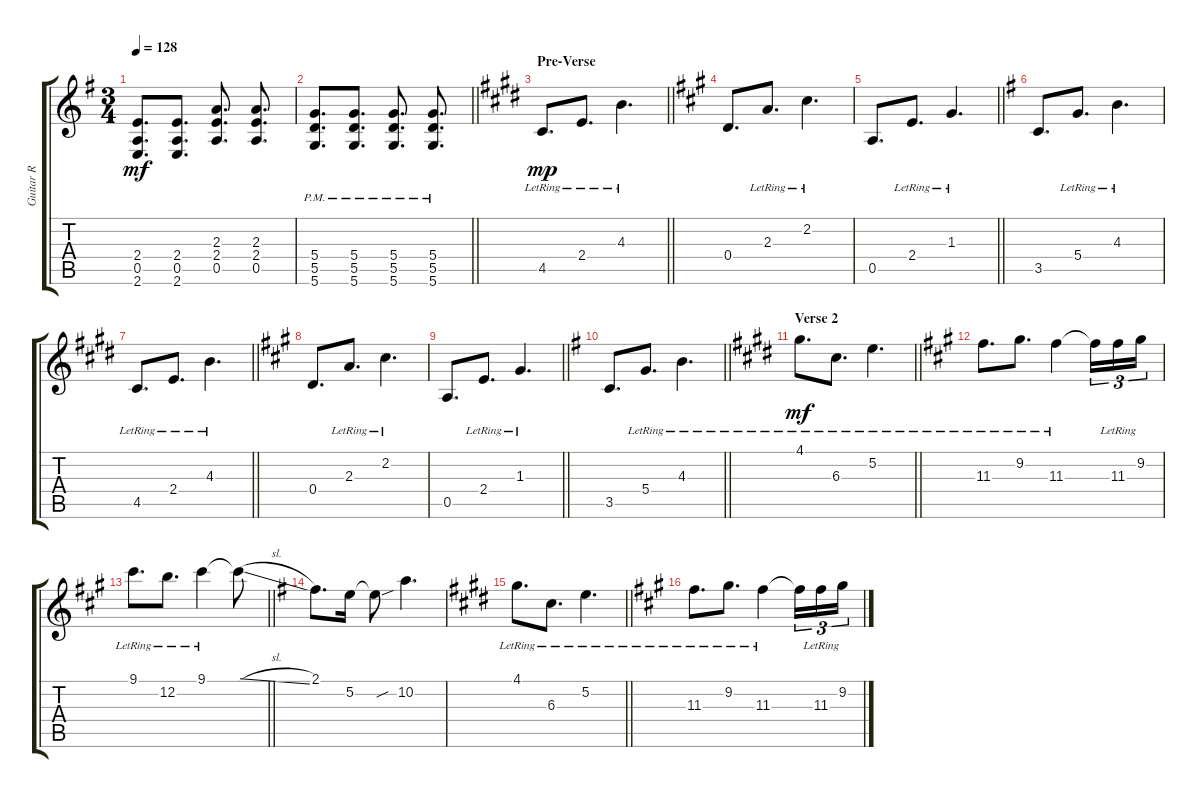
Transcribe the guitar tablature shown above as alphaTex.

\track ("Guitar R" "Guitar R") {instrument distortionguitar}
\staff {score tabs}
\tuning (E4 B3 G3 D3 A2 D2) {hide}
\ts (3 4)
\tempo 128
\clef g2
\ks g
(2.4 0.5 2.6).8{d dy mf} (2.4 0.5 2.6).8{d} (2.3 2.4 0.5).8{d} (2.3 2.4 0.5).8{d} |
\barLineRight lightlight
(5.4{pm} 5.5{pm} 5.6{pm}).8{d} (5.4{pm} 5.5{pm} 5.6{pm}).8{d} (5.4{pm} 5.5{pm} 5.6{pm}).8{d} (5.4{pm} 5.5{pm} 5.6{pm}).8{d} |
\section ("" "Pre-Verse")
\barLineRight lightlight
\ks e
4.5{lr}.8{d dy mp instrument electricguitarjazz} 2.4{lr}.8{d} 4.3{lr}.4{d} |
\ks a
0.4.8{d} 2.3{lr}.8{d} 2.2{lr}.4{d} |
\barLineRight lightlight
0.5.8{d} 2.4{lr}.8{d} 1.3{lr}.4{d} |
\ks g
3.5.8{d} 5.4{lr}.8{d} 4.3{lr}.4{d} |
\barLineRight lightlight
\ks e
4.5{lr}.8{d} 2.4{lr}.8{d} 4.3{lr}.4{d} |
\ks a
0.4.8{d} 2.3{lr}.8{d} 2.2{lr}.4{d} |
\barLineRight lightlight
0.5.8{d} 2.4{lr}.8{d} 1.3{lr}.4{d} |
\barLineRight lightlight
\ks g
3.5.8{d} 5.4{lr}.8{d} 4.3{lr}.4{d} |
\section ("" "Verse 2")
\barLineRight lightlight
\ks e
4.1{lr}.8{d dy mf} 6.3{lr}.8{d} 5.2{lr}.4{d} |
\ks a
11.3{lr}.8{d} 9.2{lr}.8{d} 11.3{lr}.4 11.3{t}.16{tu (3 2)} 11.3{lr}.16{tu (3 2)} 9.2{lr}.16{tu (3 2)} |
\barLineRight lightlight
9.1{lr}.8{d} 12.2{lr}.8{d} 9.1{lr}.4 9.1{sl t}.8 |
\ks g
2.1.8{d} 5.2.16 5.2{sou t}.8 10.2.4{d} |
\barLineRight lightlight
\ks e
4.1{lr}.8{d} 6.3{lr}.8{d} 5.2{lr}.4{d} |
\ks a
11.3{lr}.8{d} 9.2{lr}.8{d} 11.3{lr}.4 11.3{t}.16{tu (3 2)} 11.3{lr}.16{tu (3 2)} 9.2{lr}.16{tu (3 2)}
